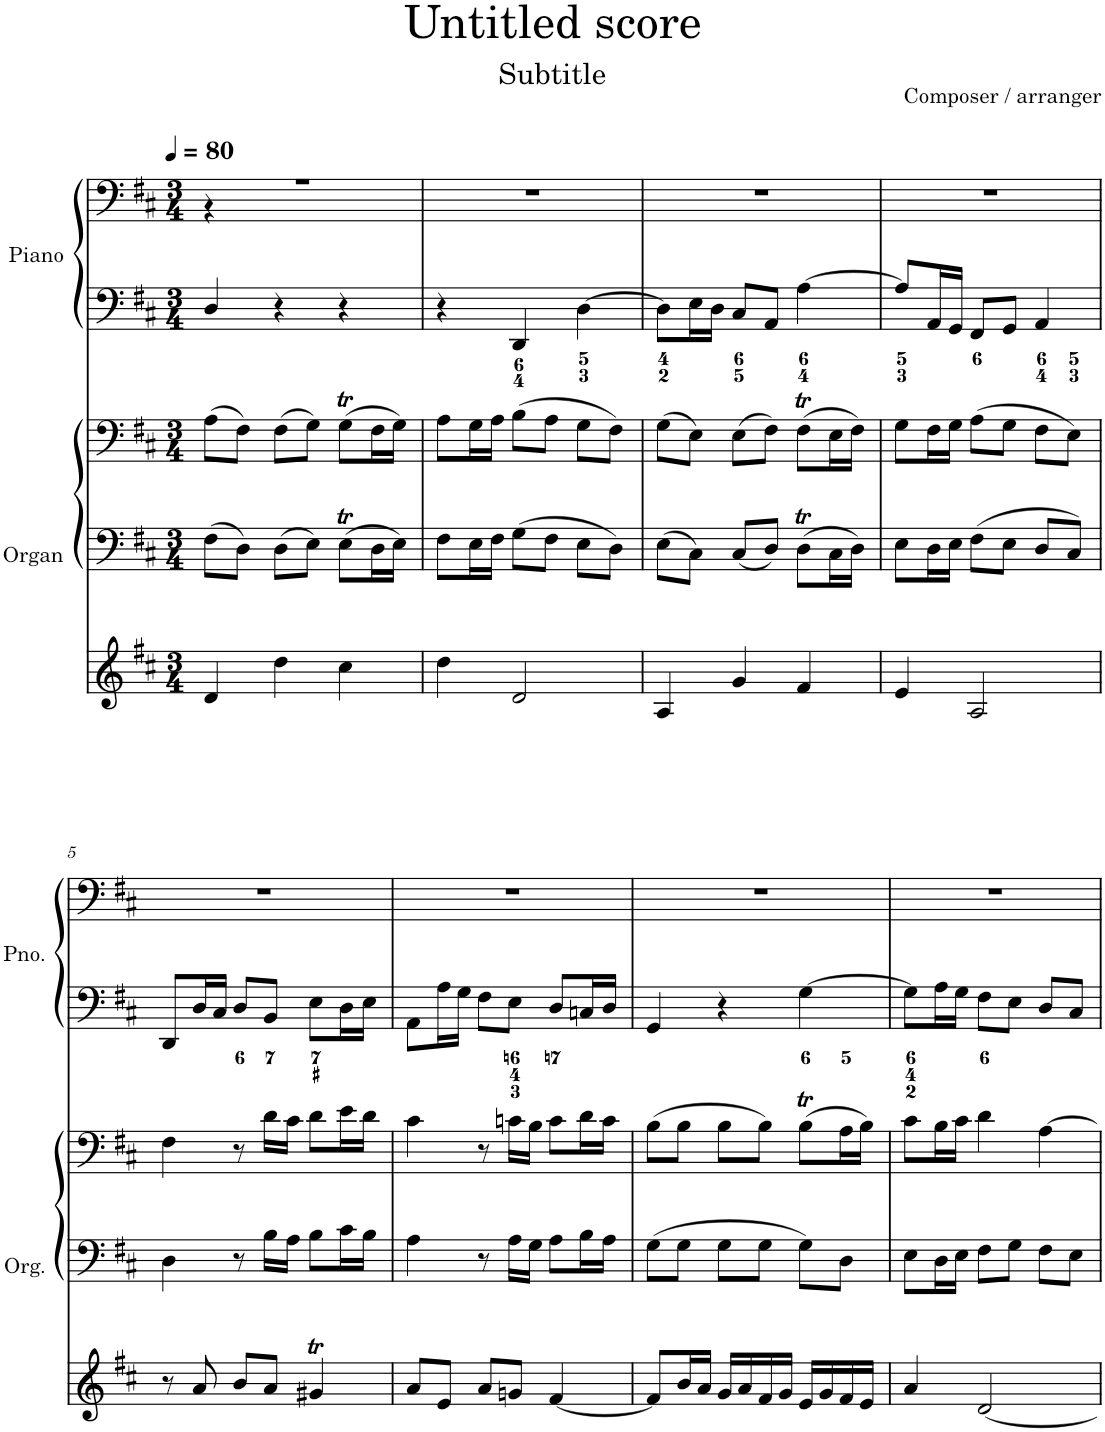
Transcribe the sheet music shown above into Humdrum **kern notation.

**kern	**kern	**kern	**kern	**kern
*part2	*part2	*part2	*part1	*part1
*staff5	*staff4	*staff3	*staff2	*staff1
*I"Organ	*	*	*I"Piano	*
*I'Org.	*	*	*I'Pno.	*
*clefG2	*clefF4	*clefF4	*clefF4	*clefF4
*k[f#c#]	*k[f#c#]	*k[f#c#]	*k[f#c#]	*k[f#c#]
*M3/4	*M3/4	*M3/4	*M3/4	*M3/4
*MM80	*MM80	*MM80	*MM80	*MM80
=1	=1	=1	=1	=1
*	*	*	*	*^
8.d/	8F#\L	(8A\L	4D/	2.r	4r
.	8D'<\J	8F#'<\J)	.	.	.
16ryy	.	.	.	.	.
4dd\	8D\L	(8F#\L	4r	.	2ryy
.	8E\J	8G\J)	.	.	.
4cc#\	8ET\L	(8GT\L	4r	.	.
.	16D\L	16F#\L	.	.	.
.	16E\JJ	16G\JJ)	.	.	.
*	*	*	*	*v	*v
=2	=2	=2	=2	=2
8.dd\	8F#\L	8A\L	4r	2.r
.	16E'\L	16G'\L	.	.
16ryy	16F#'\JJ	16A'\JJ	.	.
2d/	8G\L	(8B\L	4DD/	.
.	8F#\J	8A\J	.	.
.	8E\L	8G\L	[4D\	.
.	8D\J	8F#\J)	.	.
=3	=3	=3	=3	=3
4A/	8E\L	(8G\L	8D\L]	2.r
.	8C#'<\J	8E'<\J)	16E\L	.
.	.	.	16D\JJ	.
4g/	8C#/L	(8E\L	8C#/L	.
.	8D/J	8F#\J)	8AA/J	.
4f#/	8DT\L	(8F#t\L	[4A\	.
.	16C#\L	16E\L	.	.
.	16D\JJ	16F#\JJ)	.	.
=4	=4	=4	=4	=4
4e/	8E\L	8G\L	8A/L]	2.r
.	16D\L	16F#\L	16AA/L	.
.	16E\JJ	16G\JJ	16GG/JJ	.
2A/	8F#\L	(8A\L	8FF#/L	.
.	8E\J	8G\J	8GG/J	.
.	8D/L	8F#\L	4AA/	.
.	8C#/J	8E\J)	.	.
!!LO:LB:g=z
=5	=5	=5	=5	=5
8r	4D\	4F#\	8DD/L	2.r
8a/	.	.	16D/L	.
.	.	.	16C#/JJ	.
8b/L	8r	8r	8D/L	.
8a/J	16B'\LL	16d'\LL	8BB/J	.
.	16A'\JJ	16c#'\JJ	.	.
4g#Xt/	8B\L	8d\L	8E\L	.
.	16c#'\L	16e'\L	16D\L	.
.	16B'\JJ	16d'\JJ	16E\JJ	.
=6	=6	=6	=6	=6
8a/L	4A\	4c#\	8AA\L	2.r
8e/J	.	.	16A\L	.
.	.	.	16G\JJ	.
8a/L	8r	8r	8F#\L	.
8gn/J	16A'\LL	16cn'\LL	8E\J	.
.	16G'\JJ	16B'\JJ	.	.
[4f#/	8A\L	8c\L	8D/L	.
.	16B'\L	16d'\L	16Cn/L	.
.	16A'\JJ	16c'\JJ	16D/JJ	.
=7	=7	=7	=7	=7
8f#'/L]	8G\L	(8B\L	4GG/	2.r
16b'/L	8G\J	8B\J	.	.
16a'/JJ	.	.	.	.
16g'/LL	8G\L	8B\L	4r	.
16a'/	.	.	.	.
16f#'/	8G\J	8B\J)	.	.
16g'/JJ	.	.	.	.
16e'/LL	8G\L	(8BT\L	[4G\	.
16g'/	.	.	.	.
16f#'/	8D\J	16A\L	.	.
16e'/JJ	.	16B\JJ)	.	.
=8	=8	=8	=8	=8
8.a/	8E\L	8c#\L	8G\L]	2.r
.	16D\L	16B\L	16A\L	.
16ryy	16E\JJ	16c#\JJ	16G\JJ	.
[2d/	8F#\L	4d\	8F#\L	.
.	8G\J	.	8E\J	.
.	8F#\L	[4A\	8D/L	.
.	8E\J	.	8C#/J	.
=	=	=	=	=
*-	*-	*-	*-	*-
